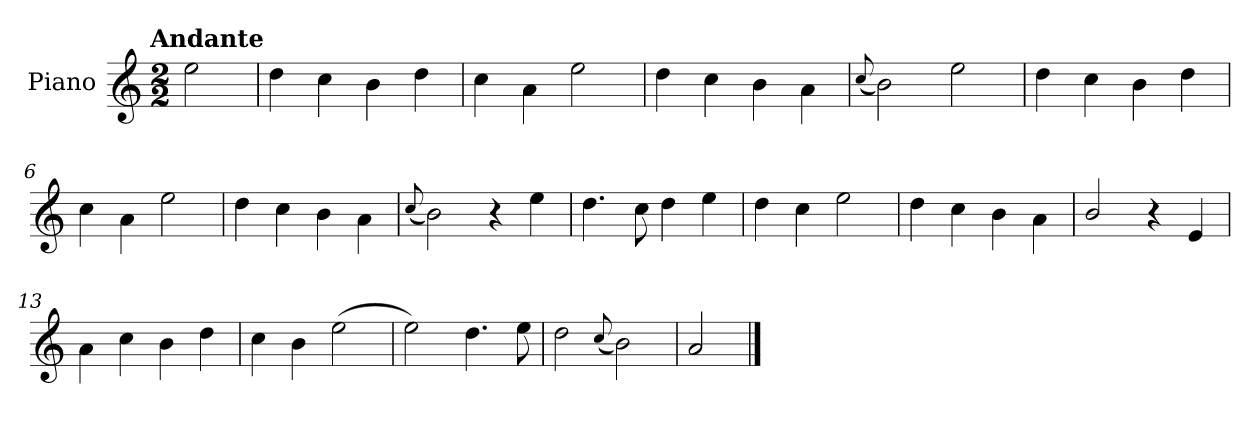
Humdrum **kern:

**kern
*part1
*staff1
*I"Piano
*I'Pno.
*clefG2
*k[]
!!LO:TX:omd:t=Andante
*M2/2
*MM92
=
2ee\
=1
4dd\
4cc\
4b\
4dd\
=2
4cc\
4a\
2ee\
=3
4dd\
4cc\
4b\
4a\
=4
(<8qqcc/
2b\)
2ee\
=5
4dd\
4cc\
4b\
4dd\
!!LO:LB:g=z
=6
4cc\
4a\
2ee\
=7
4dd\
4cc\
4b\
4a\
=8
(<8qqcc/
2b\)
4r
4ee\
=9
4.dd\
8cc\
4dd\
4ee\
=10
4dd\
4cc\
2ee\
=11
4dd\
4cc\
4b\
4a\
!!LO:LB:g=z
=12
2b/
4r
4e/
=13
4a\
4cc\
4b\
4dd\
=14
4cc\
4b\
(>2ee\
=15
2ee\)
4.dd\
8ee\
=16
2dd\
(<8qqcc/
2b\)
=17
2a/
==
*-
